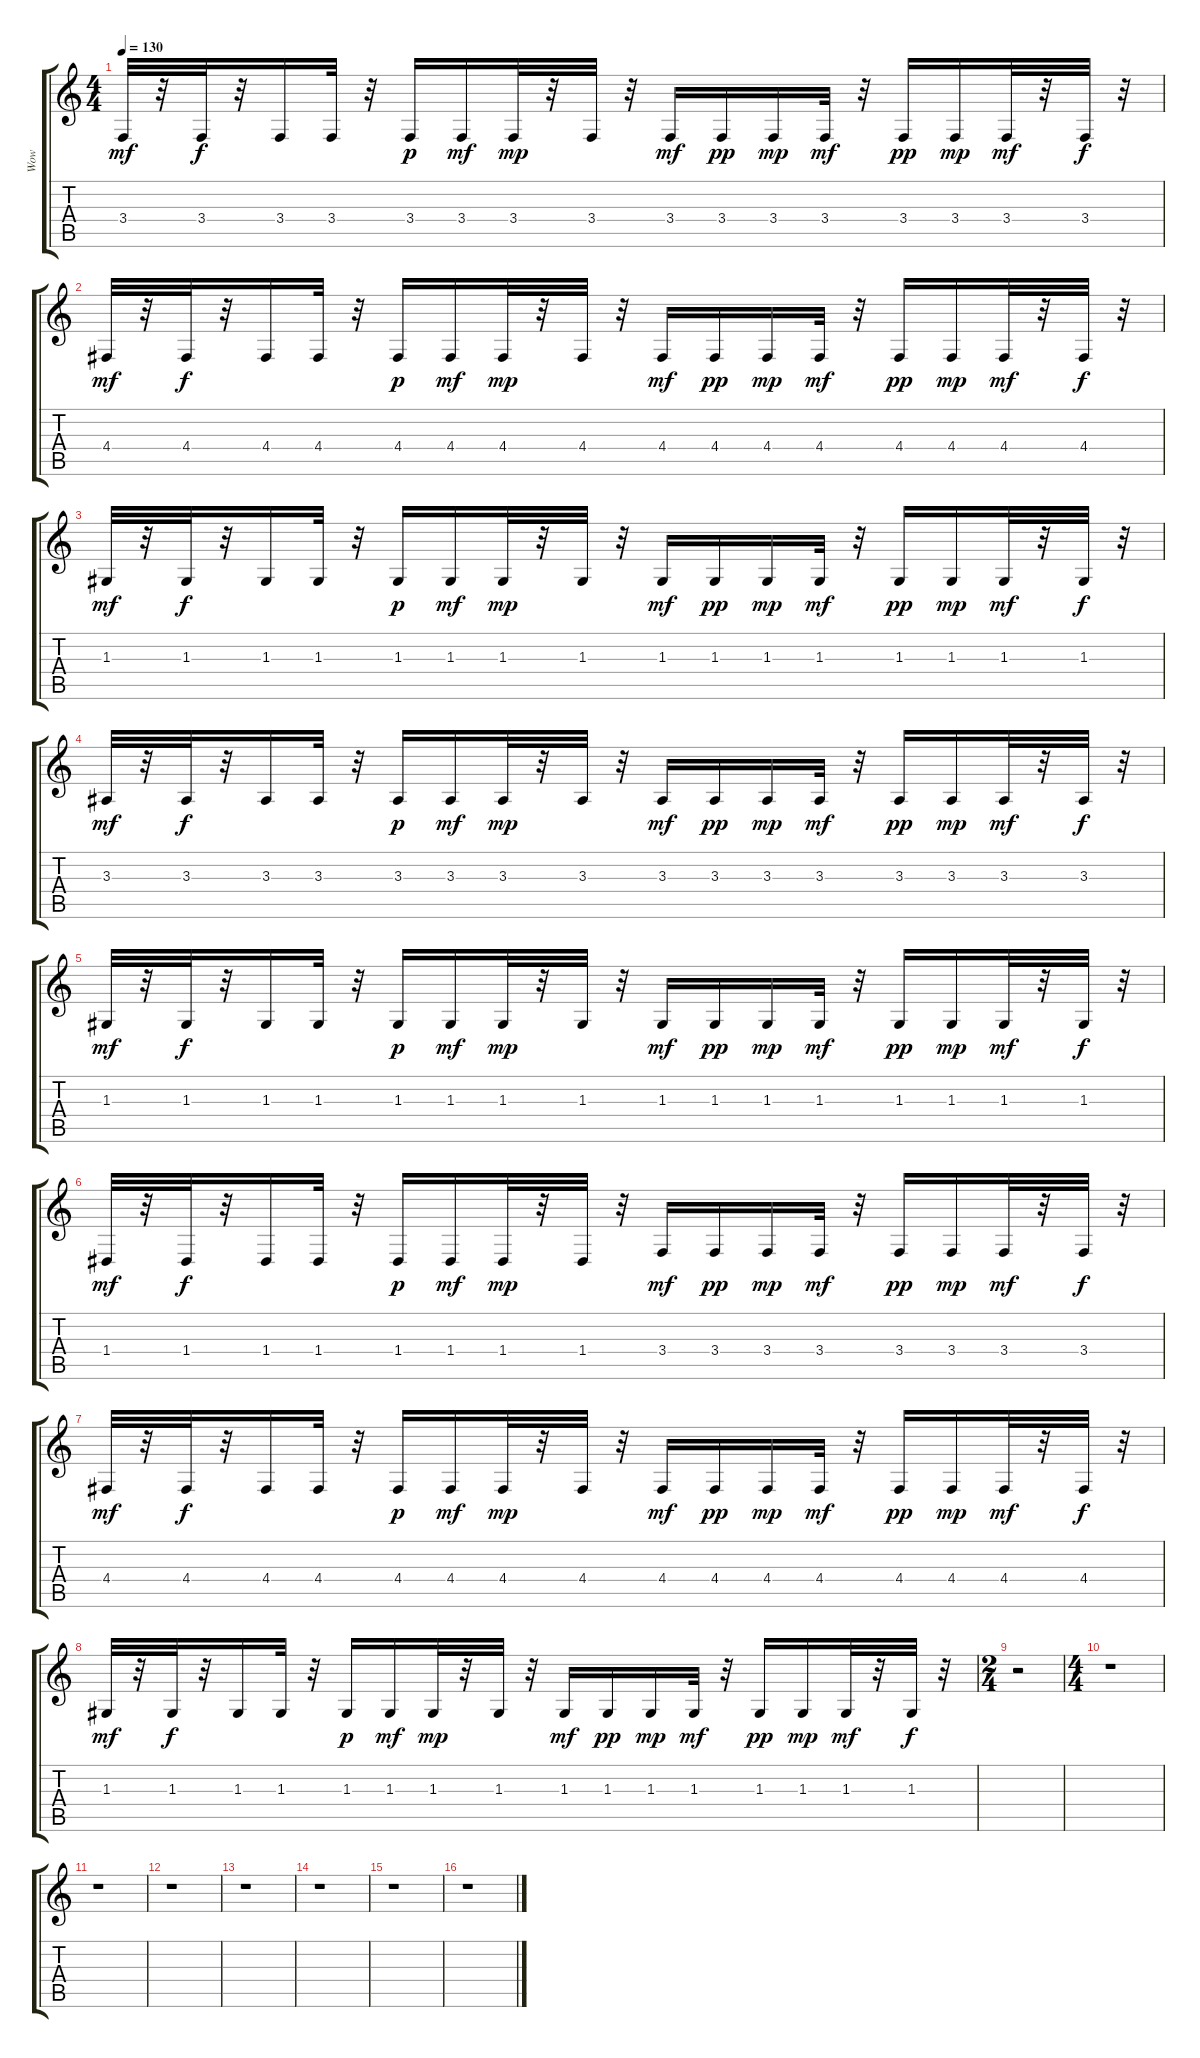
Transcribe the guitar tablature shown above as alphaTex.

\track ("Wow" "Wow") {instrument lead5charang}
\staff {score tabs}
\tuning (E4 B3 G3 D3 A2 E2) {hide}
\ts (4 4)
\tempo 130
\clef g2
\ks c
3.4.32{dy mf} r.32 3.4.32{dy f} r.32 3.4.16 3.4.32 r.32 3.4.16{dy p} 3.4.16{dy mf} 3.4.32{dy mp} r.32 3.4.32 r.32 3.4.16{dy mf} 3.4.16{dy pp} 3.4.16{dy mp} 3.4.32{dy mf} r.32 3.4.16{dy pp} 3.4.16{dy mp} 3.4.32{dy mf} r.32 3.4.32{dy f} r.32 |
4.4.32{dy mf} r.32 4.4.32{dy f} r.32 4.4.16 4.4.32 r.32 4.4.16{dy p} 4.4.16{dy mf} 4.4.32{dy mp} r.32 4.4.32 r.32 4.4.16{dy mf} 4.4.16{dy pp} 4.4.16{dy mp} 4.4.32{dy mf} r.32 4.4.16{dy pp} 4.4.16{dy mp} 4.4.32{dy mf} r.32 4.4.32{dy f} r.32 |
1.3.32{dy mf} r.32 1.3.32{dy f} r.32 1.3.16 1.3.32 r.32 1.3.16{dy p} 1.3.16{dy mf} 1.3.32{dy mp} r.32 1.3.32 r.32 1.3.16{dy mf} 1.3.16{dy pp} 1.3.16{dy mp} 1.3.32{dy mf} r.32 1.3.16{dy pp} 1.3.16{dy mp} 1.3.32{dy mf} r.32 1.3.32{dy f} r.32 |
3.3.32{dy mf} r.32 3.3.32{dy f} r.32 3.3.16 3.3.32 r.32 3.3.16{dy p} 3.3.16{dy mf} 3.3.32{dy mp} r.32 3.3.32 r.32 3.3.16{dy mf} 3.3.16{dy pp} 3.3.16{dy mp} 3.3.32{dy mf} r.32 3.3.16{dy pp} 3.3.16{dy mp} 3.3.32{dy mf} r.32 3.3.32{dy f} r.32 |
1.3.32{dy mf} r.32 1.3.32{dy f} r.32 1.3.16 1.3.32 r.32 1.3.16{dy p} 1.3.16{dy mf} 1.3.32{dy mp} r.32 1.3.32 r.32 1.3.16{dy mf} 1.3.16{dy pp} 1.3.16{dy mp} 1.3.32{dy mf} r.32 1.3.16{dy pp} 1.3.16{dy mp} 1.3.32{dy mf} r.32 1.3.32{dy f} r.32 |
1.4.32{dy mf} r.32 1.4.32{dy f} r.32 1.4.16 1.4.32 r.32 1.4.16{dy p} 1.4.16{dy mf} 1.4.32{dy mp} r.32 1.4.32 r.32 3.4.16{dy mf} 3.4.16{dy pp} 3.4.16{dy mp} 3.4.32{dy mf} r.32 3.4.16{dy pp} 3.4.16{dy mp} 3.4.32{dy mf} r.32 3.4.32{dy f} r.32 |
4.4.32{dy mf} r.32 4.4.32{dy f} r.32 4.4.16 4.4.32 r.32 4.4.16{dy p} 4.4.16{dy mf} 4.4.32{dy mp} r.32 4.4.32 r.32 4.4.16{dy mf} 4.4.16{dy pp} 4.4.16{dy mp} 4.4.32{dy mf} r.32 4.4.16{dy pp} 4.4.16{dy mp} 4.4.32{dy mf} r.32 4.4.32{dy f} r.32 |
1.3.32{dy mf} r.32 1.3.32{dy f} r.32 1.3.16 1.3.32 r.32 1.3.16{dy p} 1.3.16{dy mf} 1.3.32{dy mp} r.32 1.3.32 r.32 1.3.16{dy mf} 1.3.16{dy pp} 1.3.16{dy mp} 1.3.32{dy mf} r.32 1.3.16{dy pp} 1.3.16{dy mp} 1.3.32{dy mf} r.32 1.3.32{dy f} r.32 |
\ts (2 4)
r.2 |
\ts (4 4)
r.1 |
r.1 |
r.1 |
r.1 |
r.1 |
r.1 |
r.1
